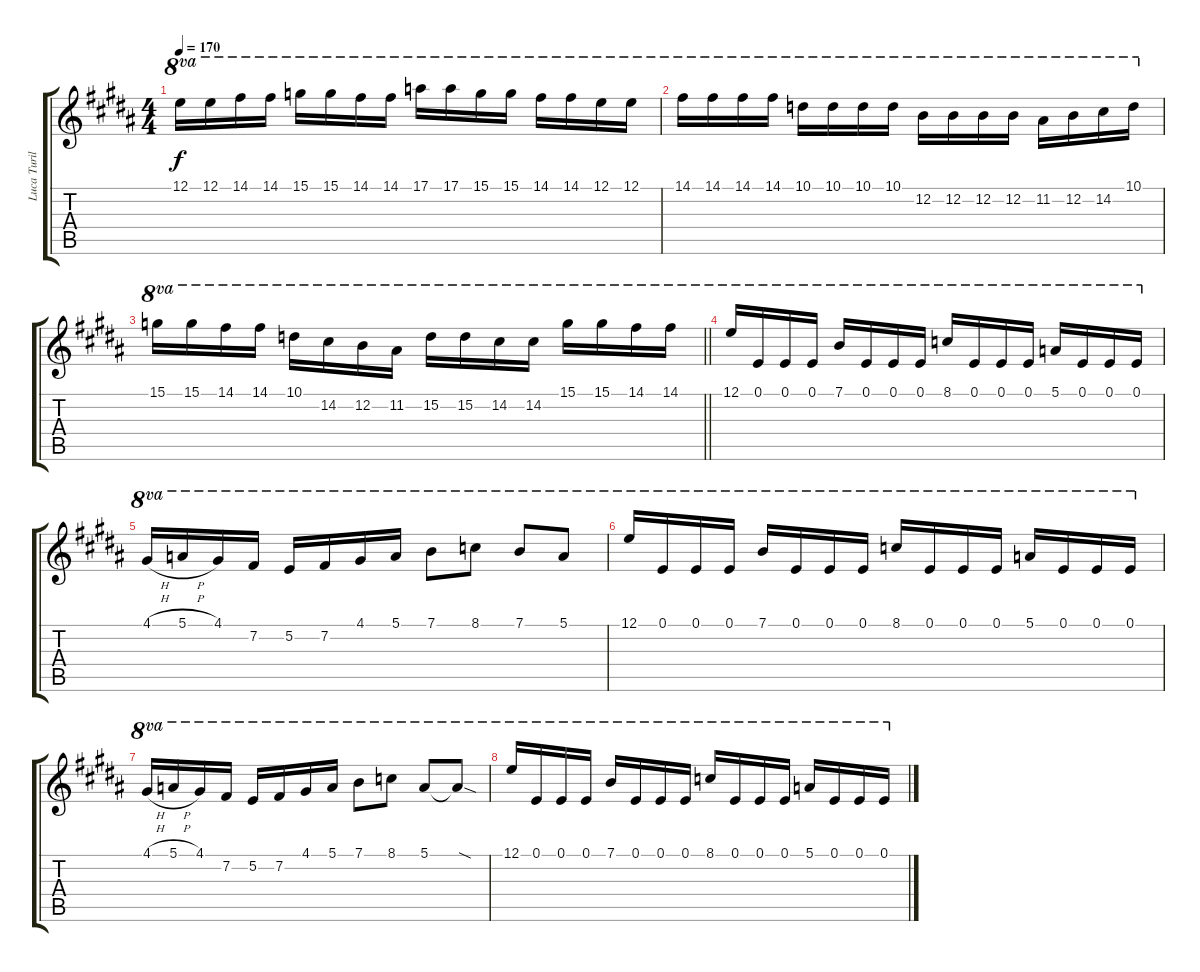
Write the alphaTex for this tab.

\track ("Luca Turilli (Lead I)" "Luca Turil") {instrument distortionguitar}
\staff {score tabs}
\tuning (E4 B3 G3 D3 A2 E2) {hide}
\ts (4 4)
\tempo 170
\clef g2
\ks g#minor
12.1.16{ot 8va dy f} 12.1.16{ot 8va} 14.1.16{ot 8va} 14.1.16{ot 8va} 15.1.16{ot 8va} 15.1.16{ot 8va} 14.1.16{ot 8va} 14.1.16{ot 8va} 17.1.16{ot 8va} 17.1.16{ot 8va} 15.1.16{ot 8va} 15.1.16{ot 8va} 14.1.16{ot 8va} 14.1.16{ot 8va} 12.1.16{ot 8va} 12.1.16{ot 8va} |
14.1.16{ot 8va} 14.1.16{ot 8va} 14.1.16{ot 8va} 14.1.16{ot 8va} 10.1.16{ot 8va} 10.1.16{ot 8va} 10.1.16{ot 8va} 10.1.16{ot 8va} 12.2.16{ot 8va} 12.2.16{ot 8va} 12.2.16{ot 8va} 12.2.16{ot 8va} 11.2.16{ot 8va} 12.2.16{ot 8va} 14.2.16{ot 8va} 10.1.16{ot 8va} |
\barLineRight lightlight
15.1.16{ot 8va} 15.1.16{ot 8va} 14.1.16{ot 8va} 14.1.16{ot 8va} 10.1.16{ot 8va} 14.2.16{ot 8va} 12.2.16{ot 8va} 11.2.16{ot 8va} 15.2.16{ot 8va} 15.2.16{ot 8va} 14.2.16{ot 8va} 14.2.16{ot 8va} 15.1.16{ot 8va} 15.1.16{ot 8va} 14.1.16{ot 8va} 14.1.16{ot 8va} |
\section ("" " ")
12.1.16{ot 8va} 0.1.16{ot 8va} 0.1.16{ot 8va} 0.1.16{ot 8va} 7.1.16{ot 8va} 0.1.16{ot 8va} 0.1.16{ot 8va} 0.1.16{ot 8va} 8.1.16{ot 8va} 0.1.16{ot 8va} 0.1.16{ot 8va} 0.1.16{ot 8va} 5.1.16{ot 8va} 0.1.16{ot 8va} 0.1.16{ot 8va} 0.1.16{ot 8va} |
4.1{h}.16{ot 8va} 5.1{h}.16{ot 8va} 4.1.16{ot 8va} 7.2.16{ot 8va} 5.2.16{ot 8va} 7.2.16{ot 8va} 4.1.16{ot 8va} 5.1.16{ot 8va} 7.1.8{ot 8va} 8.1.8{ot 8va} 7.1.8{ot 8va} 5.1.8{ot 8va} |
12.1.16{ot 8va} 0.1.16{ot 8va} 0.1.16{ot 8va} 0.1.16{ot 8va} 7.1.16{ot 8va} 0.1.16{ot 8va} 0.1.16{ot 8va} 0.1.16{ot 8va} 8.1.16{ot 8va} 0.1.16{ot 8va} 0.1.16{ot 8va} 0.1.16{ot 8va} 5.1.16{ot 8va} 0.1.16{ot 8va} 0.1.16{ot 8va} 0.1.16{ot 8va} |
4.1{h}.16{ot 8va} 5.1{h}.16{ot 8va} 4.1.16{ot 8va} 7.2.16{ot 8va} 5.2.16{ot 8va} 7.2.16{ot 8va} 4.1.16{ot 8va} 5.1.16{ot 8va} 7.1.8{ot 8va} 8.1.8{ot 8va} 5.1.8{ot 8va} 5.1{sod t}.8{ot 8va} |
12.1.16{ot 8va} 0.1.16{ot 8va} 0.1.16{ot 8va} 0.1.16{ot 8va} 7.1.16{ot 8va} 0.1.16{ot 8va} 0.1.16{ot 8va} 0.1.16{ot 8va} 8.1.16{ot 8va} 0.1.16{ot 8va} 0.1.16{ot 8va} 0.1.16{ot 8va} 5.1.16{ot 8va} 0.1.16{ot 8va} 0.1.16{ot 8va} 0.1.16{ot 8va}
